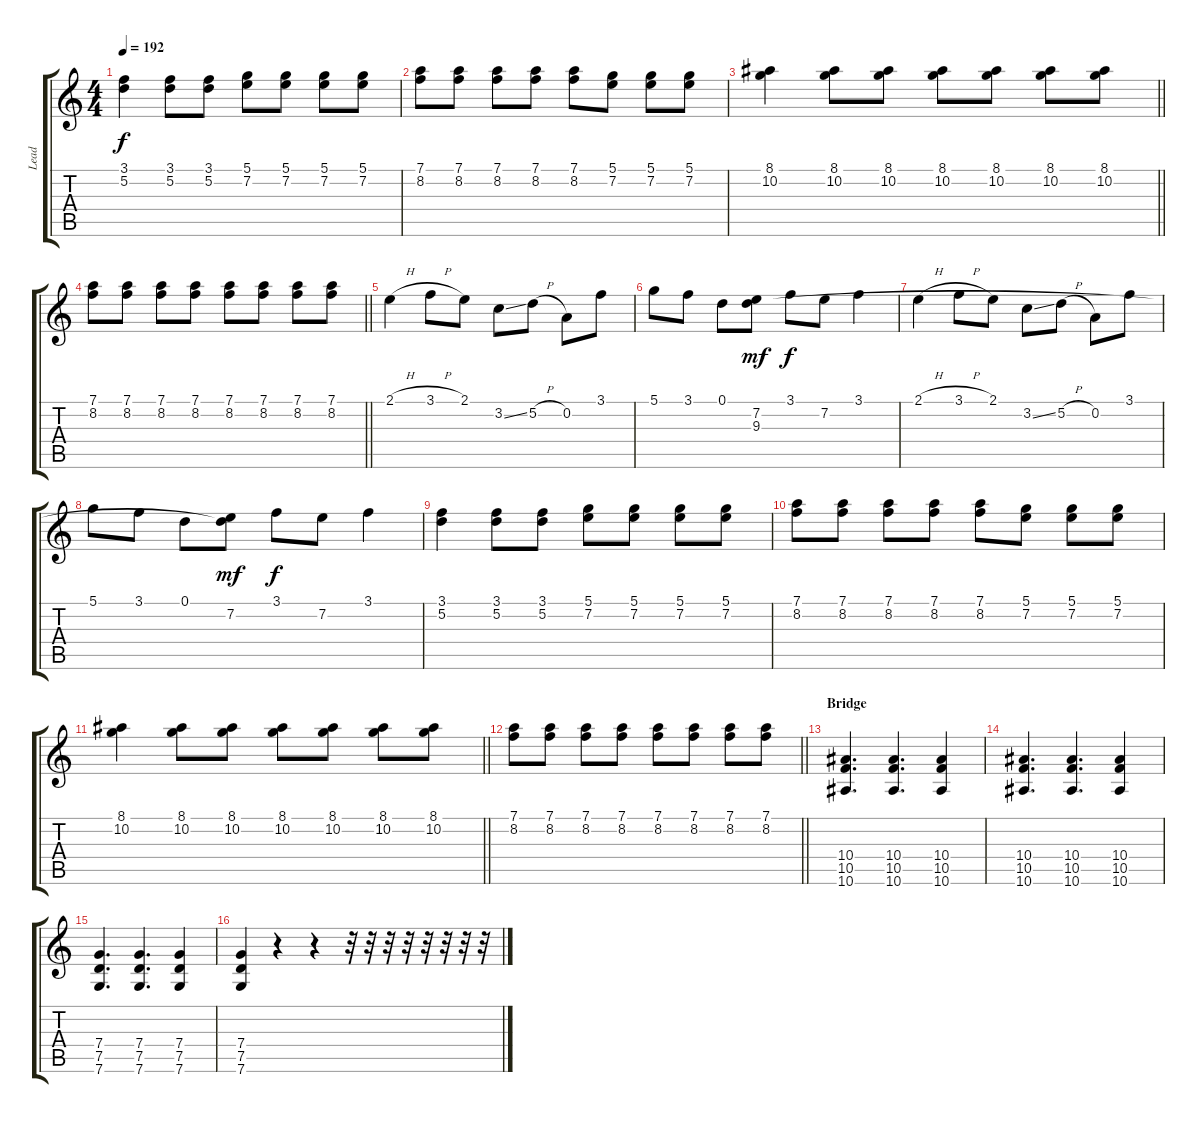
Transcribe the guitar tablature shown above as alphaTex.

\track ("Lead" "Lead") {instrument distortionguitar}
\staff {score tabs}
\tuning (D4 A3 F3 C3 G2 C2) {hide}
\ts (4 4)
\tempo 192
\clef g2
\ks c
(3.1 5.2).4{dy f} (3.1 5.2).8 (3.1 5.2).8 (5.1 7.2).8 (5.1 7.2).8 (5.1 7.2).8 (5.1 7.2).8 |
(7.1 8.2).8 (7.1 8.2).8 (7.1 8.2).8 (7.1 8.2).8 (7.1 8.2).8 (5.1 7.2).8 (5.1 7.2).8 (5.1 7.2).8 |
\barLineRight lightlight
(8.1 10.2).4 (8.1 10.2).8 (8.1 10.2).8 (8.1 10.2).8 (8.1 10.2).8 (8.1 10.2).8 (8.1 10.2).8 |
\barLineRight lightlight
(7.1 8.2).8 (7.1 8.2).8 (7.1 8.2).8 (7.1 8.2).8 (7.1 8.2).8 (7.1 8.2).8 (7.1 8.2).8 (7.1 8.2).8 |
2.1{h}.4 3.1{h}.8 2.1.8 3.2{ss}.8 5.2{h}.8 0.2.8 3.1.8 |
5.1.8 3.1.8 0.1.8 (7.2 9.3).8{dy mf} 3.1.8{dy f} 7.2.8 3.1.4 |
2.1{h}.4 3.1{h}.8 2.1.8 3.2{ss}.8 5.2{h}.8 0.2.8 3.1.8 |
5.1.8 3.1.8 0.1.8 (7.2 9.3{t}).8{dy mf} 3.1.8{dy f} 7.2.8 3.1.4 |
(3.1 5.2).4 (3.1 5.2).8 (3.1 5.2).8 (5.1 7.2).8 (5.1 7.2).8 (5.1 7.2).8 (5.1 7.2).8 |
(7.1 8.2).8 (7.1 8.2).8 (7.1 8.2).8 (7.1 8.2).8 (7.1 8.2).8 (5.1 7.2).8 (5.1 7.2).8 (5.1 7.2).8 |
\barLineRight lightlight
(8.1 10.2).4 (8.1 10.2).8 (8.1 10.2).8 (8.1 10.2).8 (8.1 10.2).8 (8.1 10.2).8 (8.1 10.2).8 |
\barLineRight lightlight
(7.1 8.2).8 (7.1 8.2).8 (7.1 8.2).8 (7.1 8.2).8 (7.1 8.2).8 (7.1 8.2).8 (7.1 8.2).8 (7.1 8.2).8 |
\section ("" "Bridge")
(10.4 10.5 10.6).4{d} (10.4 10.5 10.6).4{d} (10.4 10.5 10.6).4 |
(10.4 10.5 10.6).4{d} (10.4 10.5 10.6).4{d} (10.4 10.5 10.6).4 |
(7.4 7.5 7.6).4{d} (7.4 7.5 7.6).4{d} (7.4 7.5 7.6).4 |
(7.4 7.5 7.6).4 r.4 r.4 r.32 r.32 r.32 r.32 r.32 r.32 r.32 r.32
